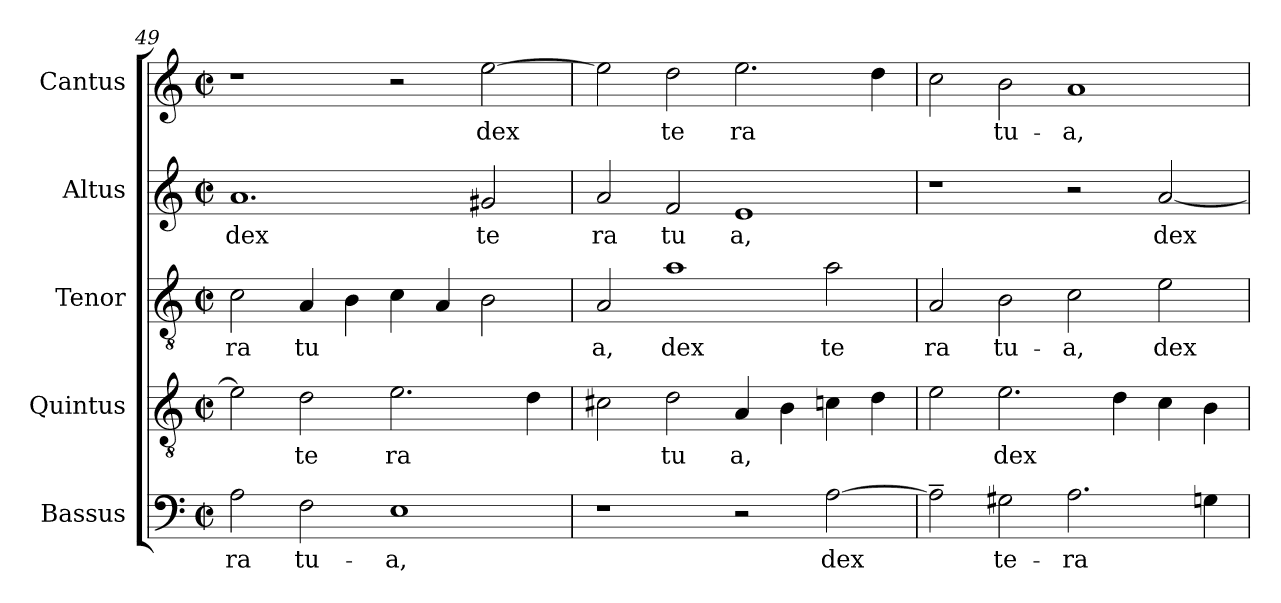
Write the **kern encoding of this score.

**kern	**text	**kern	**text	**kern	**text	**kern	**text	**kern	**text
*part5	*part5	*part4	*part4	*part3	*part3	*part2	*part2	*part1	*part1
*staff5	*staff5	*staff4	*staff4	*staff3	*staff3	*staff2	*staff2	*staff1	*staff1
*I"Bassus	*	*I"Quintus	*	*I"Tenor	*	*I"Altus	*	*I"Cantus	*
*clefF4	*	*clefGv2	*	*clefGv2	*	*clefG2	*	*clefG2	*
*k[]	*	*k[]	*	*k[]	*	*k[]	*	*k[]	*
*C:	*	*C:	*	*C:	*	*C:	*	*C:	*
*M2/2	*	*M2/2	*	*M2/2	*	*M2/2	*	*M2/2	*
*met(c|)	*	*met(c|)	*	*met(c|)	*	*met(c|)	*	*met(c|)	*
=49	=49	=49	=49	=49	=49	=49	=49	=49	=49
!	!LO:LY:b:cj	!	!LO:LY:b:cj	!	!LO:LY:b:cj	!	!LO:LY:b:cj	!	!
2A\	-ra	2e\]	.	2c\	ra	1.a	dex	1r	.
!	!LO:LY:b:cj	!	!LO:LY:b:cj	!	!LO:LY:b:cj	!	!	!	!
2F\	tu-	2d\	te	4A/	tu	.	.	.	.
!	!	!	!	!	!LO:LY:b:cj	!	!	!	!
.	.	.	.	4B\	.	.	.	.	.
!	!LO:LY:b:cj	!	!LO:LY:b:cj	!	!LO:LY:b:cj	!	!	!	!
1E	-a,	2.e\	ra	4c\	.	.	.	2r	.
!	!	!	!	!	!LO:LY:b:cj	!	!	!	!
.	.	.	.	4A/	.	.	.	.	.
!	!	!	!	!	!LO:LY:b:cj	!	!LO:LY:b:cj	!	!LO:LY:b:cj
.	.	.	.	2B\	.	2g#X/	te	[>2ee\	dex
!	!	!	!LO:LY:b:cj	!	!	!	!	!	!
.	.	4d\	.	.	.	.	.	.	.
=50	=50	=50	=50	=50	=50	=50	=50	=50	=50
!	!	!	!LO:LY:b:cj	!	!LO:LY:b:cj	!	!LO:LY:b:cj	!	!LO:LY:b:cj
1r	.	2c#X\	.	2A/	a,	2a/	ra	2ee\]	.
!	!	!	!LO:LY:b:cj	!	!LO:LY:b:cj	!	!LO:LY:b:cj	!	!LO:LY:b:cj
.	.	2d\	tu	1a	dex	2f/	tu	2dd\	te
!	!	!	!LO:LY:b:cj	!	!	!	!LO:LY:b:cj	!	!LO:LY:b:cj
2r	.	4A/	a,	.	.	1e	a,	2.ee\	ra
!	!	!	!LO:LY:b:cj	!	!	!	!	!	!
.	.	4B\	.	.	.	.	.	.	.
!	!LO:LY:b:cj	!	!LO:LY:b:cj	!	!LO:LY:b:cj	!	!	!	!
[<2A\	dex-	4cn\	.	2a\	te	.	.	.	.
!	!	!	!LO:LY:b:cj	!	!	!	!	!	!LO:LY:b:cj
.	.	4d\	.	.	.	.	.	4dd\	.
!!LO:LB:g=z
=51	=51	=51	=51	=51	=51	=51	=51	=51	=51
!	!LO:LY:b:cj	!	!LO:LY:b:cj	!	!LO:LY:b:cj	!	!	!	!LO:LY:b:cj
2A~>\]	--	2e\	.	2A/	ra	1r	.	2cc\	.
!	!LO:LY:b:cj	!	!LO:LY:b:cj	!	!LO:LY:b:cj	!	!	!	!LO:LY:b:cj
2G#X\	-te-	2.e\	dex	2B\	tu-	.	.	2b\	tu-
!	!LO:LY:b:cj	!	!	!	!LO:LY:b:cj	!	!	!	!LO:LY:b:cj
2.A\	-ra	.	.	2c\	-a,	2r	.	1a	-a,
!	!	!	!LO:LY:b:cj	!	!	!	!	!	!
.	.	4d\	.	.	.	.	.	.	.
!	!	!	!LO:LY:b:cj	!	!LO:LY:b:cj	!	!LO:LY:b:cj	!	!
.	.	4c\	.	2e\	dex-	[<2a/	dex-	.	.
!	!LO:LY:b:cj	!	!LO:LY:b:cj	!	!	!	!	!	!
4Gn\	.	4B\	.	.	.	.	.	.	.
=	=	=	=	=	=	=	=	=	=
*-	*-	*-	*-	*-	*-	*-	*-	*-	*-
